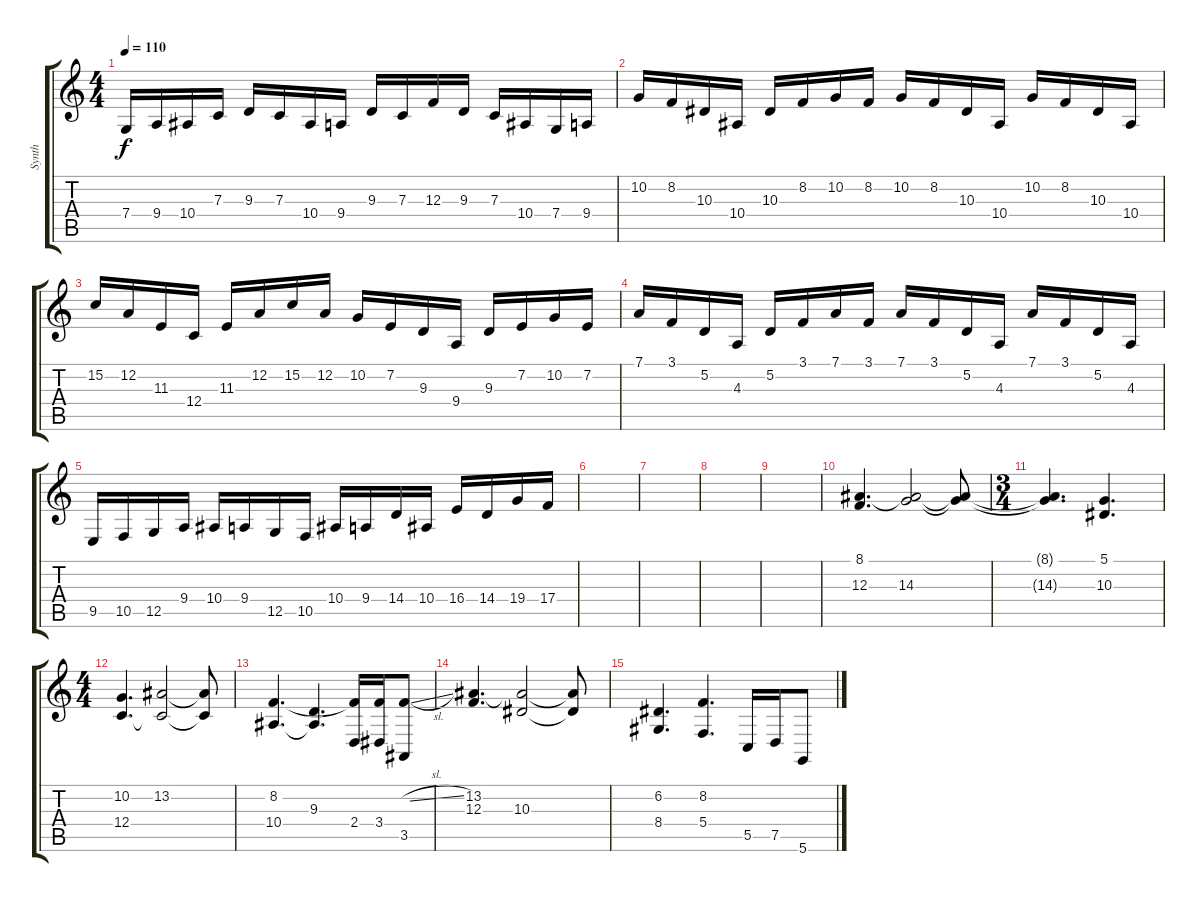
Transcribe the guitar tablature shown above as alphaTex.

\track ("Synth" "Synth") {instrument lead2sawtooth}
\staff {score tabs}
\tuning (D4 A3 F3 C3 G2 D2) {hide}
\ts (4 4)
\tempo 110
\clef g2
\ks c
7.4.16{dy f} 9.4.16 10.4.16 7.3.16 9.3.16 7.3.16 10.4.16 9.4.16 9.3.16 7.3.16 12.3.16 9.3.16 7.3.16 10.4.16 7.4.16 9.4.16 |
10.2.16 8.2.16 10.3.16 10.4.16 10.3.16 8.2.16 10.2.16 8.2.16 10.2.16 8.2.16 10.3.16 10.4.16 10.2.16 8.2.16 10.3.16 10.4.16 |
15.2.16 12.2.16 11.3.16 12.4.16 11.3.16 12.2.16 15.2.16 12.2.16 10.2.16 7.2.16 9.3.16 9.4.16 9.3.16 7.2.16 10.2.16 7.2.16 |
7.1.16 3.1.16 5.2.16 4.3.16 5.2.16 3.1.16 7.1.16 3.1.16 7.1.16 3.1.16 5.2.16 4.3.16 7.1.16 3.1.16 5.2.16 4.3.16 |
9.5.16 10.5.16 12.5.16 9.4.16 10.4.16 9.4.16 12.5.16 10.5.16 10.4.16 9.4.16 14.4.16 10.4.16 16.4.16 14.4.16 19.4.16 17.4.16 |
|
|
|
|
(8.1 12.3).4{d} (8.1{t} 14.3).2 (8.1{t} 14.3{t}).8 |
\ts (3 4)
(8.1{t} 14.3{t}).4{d} (5.1 10.3).4{d} |
\ts (4 4)
(10.2 12.4).4{d} (13.2 12.4{t}).2 (13.2{t} 12.4{t}).8 |
(8.2 10.4).4{d} (9.3 10.4{t}).4{d} (8.2{t} 2.4).16 (8.2{t} 3.4).16 (8.2{sl t} 3.5).8 |
(13.2 12.3).4{d} (13.2{t} 10.3).2 (13.2{t} 10.3{t}).8 |
(6.2 8.4).4{d} (8.2 5.4).4{d} 5.5.16 7.5.16 5.6.8
